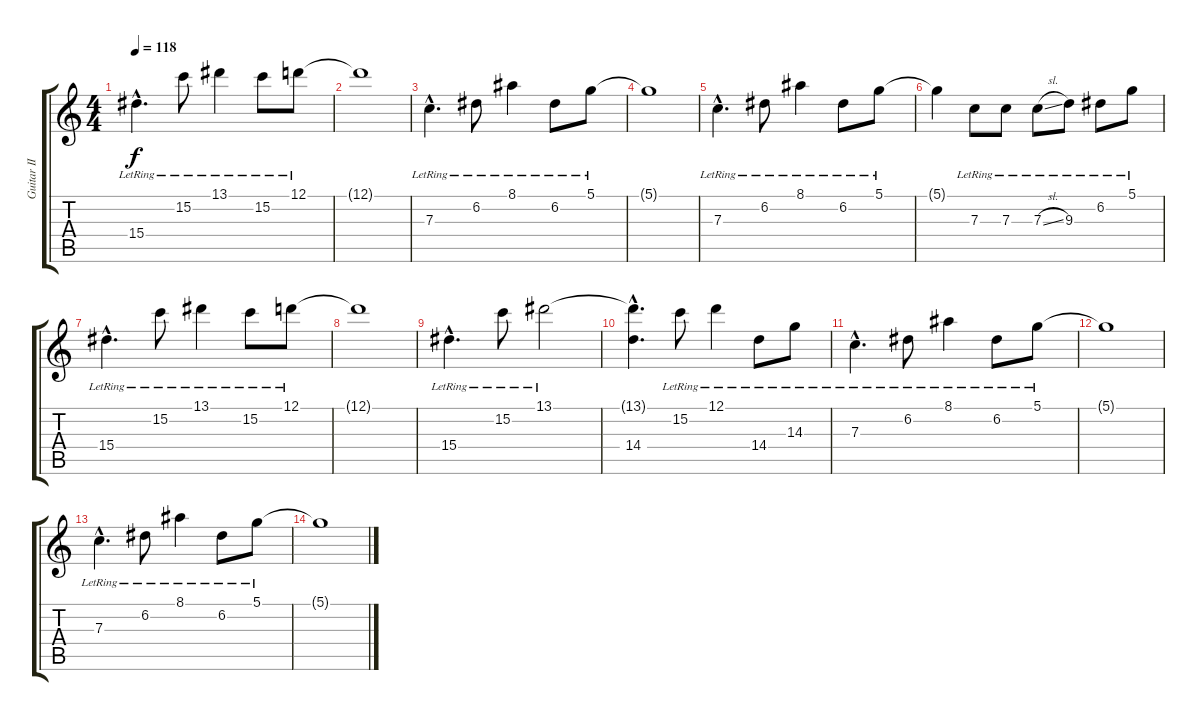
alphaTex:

\track ("Guitar II" "Guitar II") {instrument distortionguitar}
\staff {score tabs}
\tuning (D4 A3 F3 C3 G2 C2) {hide}
\ts (4 4)
\tempo 118
\clef g2
\ks c
15.4{hac lr}.4{d dy f} 15.2{lr}.8 13.1{lr}.4 15.2{lr}.8 12.1{lr}.8 |
12.1{t}.1 |
7.3{hac lr}.4{d balance 2 instrument electricguitarclean} 6.2{lr}.8 8.1{lr}.4 6.2{lr}.8 5.1{lr}.8 |
5.1{t}.1 |
7.3{hac lr}.4{d} 6.2{lr}.8 8.1{lr}.4 6.2{lr}.8 5.1{lr}.8 |
5.1{t}.4 7.3{lr}.8 7.3{lr}.8 7.3{sl lr}.8 9.3{lr}.8 6.2{lr}.8 5.1{lr}.8 |
15.4{hac lr}.4{d} 15.2{lr}.8 13.1{lr}.4 15.2{lr}.8 12.1{lr}.8 |
12.1{t}.1 |
15.4{hac lr}.4{d} 15.2{lr}.8 13.1{lr}.2 |
(13.1{hac t} 14.4{hac}).4{d} 15.2{lr}.8 12.1{lr}.4 14.4{lr}.8 14.3{lr}.8 |
7.3{hac lr}.4{d balance 2 instrument electricguitarclean} 6.2{lr}.8 8.1{lr}.4 6.2{lr}.8 5.1{lr}.8 |
5.1{t}.1 |
7.3{hac lr}.4{d} 6.2{lr}.8 8.1{lr}.4 6.2{lr}.8 5.1{lr}.8 |
5.1{t}.1
